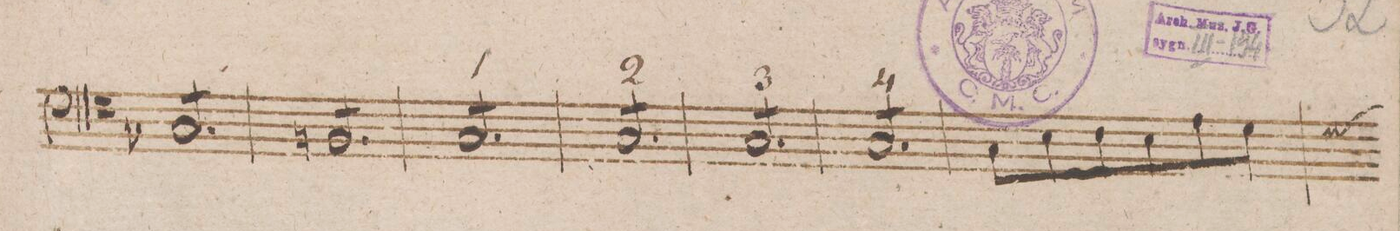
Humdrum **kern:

**kern	**dynam
*I"Violoncello et Baſso.	*
*clefF4	*
*k[b-]	*
*met(c|)	*
*M3/4	*
8C/L	.
8C/	.
8C/	.
8C/	.
8C/	.
8C/J	.
=170	=170
8BBn/L	.
8BBn/	.
8BBn/	.
8BBn/	.
8BBn/	.
8BBn/J	.
=171	=171
8C/L	.
8C/	.
8C/	.
8C/	.
8C/	.
8C/J	.
=172	=172
8C/L	.
8C/	.
8C/	.
8C/	.
8C/	.
8C/J	.
=173	=173
8C/L	.
8C/	.
8C/	.
8C/	.
8C/	.
8C/J	.
=174	=174
8C/L	.
8C/	.
8C/	.
8C/	.
8C/	.
8C/J	.
*Xtremolo	*
=175	=175
8C\L	.
8E\	.
8F\	.
8E\	.
8A\	.
8G\J	.
*custos:G	*
=176	=176
*-	*-
